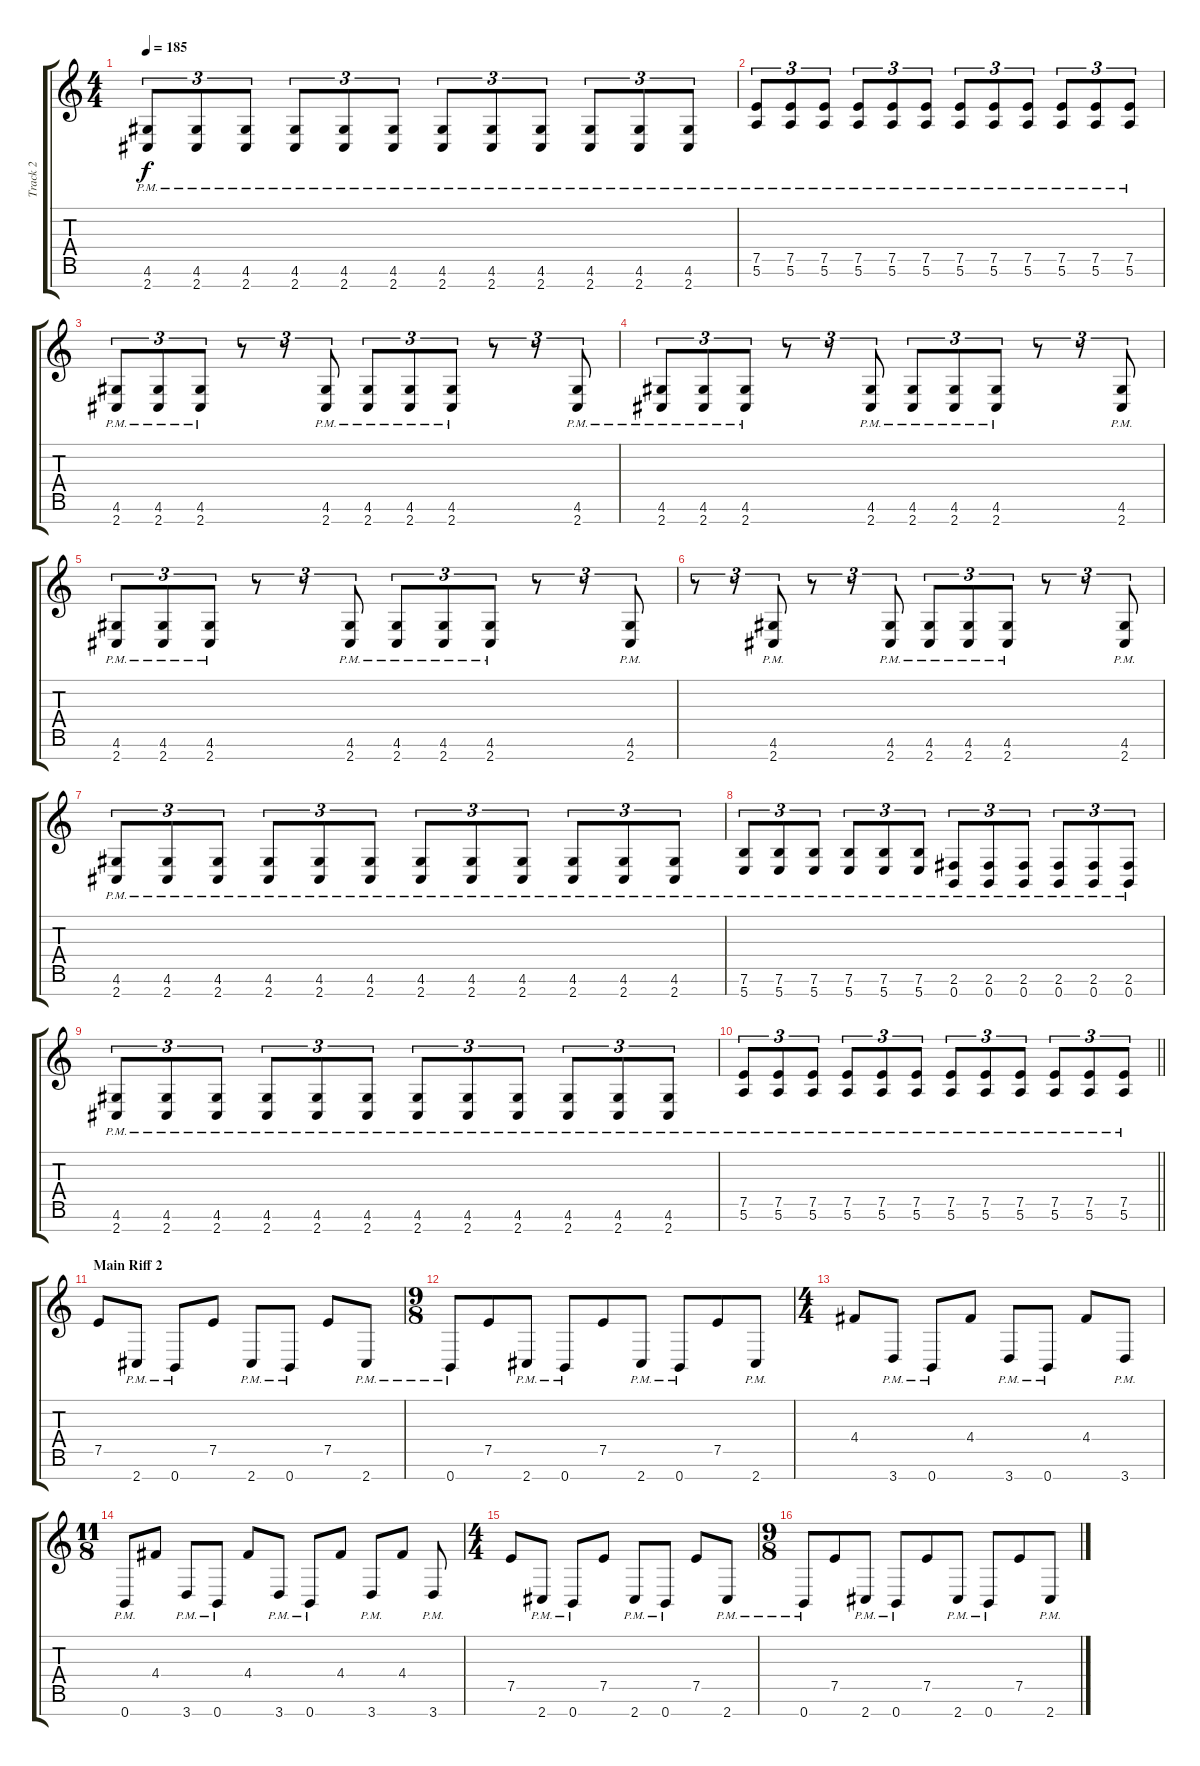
\track ("Track 2" "Track 2") {instrument distortionguitar}
\staff {score tabs}
\tuning (E4 B3 G3 D3 A2 E2 B1) {hide}
\ts (4 4)
\tempo 185
\clef g2
\ks c
(4.6{pm} 2.7{pm}).8{tu (3 2) dy f} (4.6{pm} 2.7{pm}).8{tu (3 2)} (4.6{pm} 2.7{pm}).8{tu (3 2)} (4.6{pm} 2.7{pm}).8{tu (3 2)} (4.6{pm} 2.7{pm}).8{tu (3 2)} (4.6{pm} 2.7{pm}).8{tu (3 2)} (4.6{pm} 2.7{pm}).8{tu (3 2)} (4.6{pm} 2.7{pm}).8{tu (3 2)} (4.6{pm} 2.7{pm}).8{tu (3 2)} (4.6{pm} 2.7{pm}).8{tu (3 2)} (4.6{pm} 2.7{pm}).8{tu (3 2)} (4.6{pm} 2.7{pm}).8{tu (3 2)} |
(7.5{pm} 5.6{pm}).8{tu (3 2)} (7.5{pm} 5.6{pm}).8{tu (3 2)} (7.5{pm} 5.6{pm}).8{tu (3 2)} (7.5{pm} 5.6{pm}).8{tu (3 2)} (7.5{pm} 5.6{pm}).8{tu (3 2)} (7.5{pm} 5.6{pm}).8{tu (3 2)} (7.5{pm} 5.6{pm}).8{tu (3 2)} (7.5{pm} 5.6{pm}).8{tu (3 2)} (7.5{pm} 5.6{pm}).8{tu (3 2)} (7.5{pm} 5.6{pm}).8{tu (3 2)} (7.5{pm} 5.6{pm}).8{tu (3 2)} (7.5{pm} 5.6{pm}).8{tu (3 2)} |
(4.6{pm} 2.7{pm}).8{tu (3 2)} (4.6{pm} 2.7{pm}).8{tu (3 2)} (4.6{pm} 2.7{pm}).8{tu (3 2)} r.8{tu (3 2)} r.8{tu (3 2)} (4.6{pm} 2.7{pm}).8{tu (3 2)} (4.6{pm} 2.7{pm}).8{tu (3 2)} (4.6{pm} 2.7{pm}).8{tu (3 2)} (4.6{pm} 2.7{pm}).8{tu (3 2)} r.8{tu (3 2)} r.8{tu (3 2)} (4.6{pm} 2.7{pm}).8{tu (3 2)} |
(4.6{pm} 2.7{pm}).8{tu (3 2)} (4.6{pm} 2.7{pm}).8{tu (3 2)} (4.6{pm} 2.7{pm}).8{tu (3 2)} r.8{tu (3 2)} r.8{tu (3 2)} (4.6{pm} 2.7{pm}).8{tu (3 2)} (4.6{pm} 2.7{pm}).8{tu (3 2)} (4.6{pm} 2.7{pm}).8{tu (3 2)} (4.6{pm} 2.7{pm}).8{tu (3 2)} r.8{tu (3 2)} r.8{tu (3 2)} (4.6{pm} 2.7{pm}).8{tu (3 2)} |
(4.6{pm} 2.7{pm}).8{tu (3 2)} (4.6{pm} 2.7{pm}).8{tu (3 2)} (4.6{pm} 2.7{pm}).8{tu (3 2)} r.8{tu (3 2)} r.8{tu (3 2)} (4.6{pm} 2.7{pm}).8{tu (3 2)} (4.6{pm} 2.7{pm}).8{tu (3 2)} (4.6{pm} 2.7{pm}).8{tu (3 2)} (4.6{pm} 2.7{pm}).8{tu (3 2)} r.8{tu (3 2)} r.8{tu (3 2)} (4.6{pm} 2.7{pm}).8{tu (3 2)} |
r.8{tu (3 2)} r.8{tu (3 2)} (4.6{pm} 2.7{pm}).8{tu (3 2)} r.8{tu (3 2)} r.8{tu (3 2)} (4.6{pm} 2.7{pm}).8{tu (3 2)} (4.6{pm} 2.7{pm}).8{tu (3 2)} (4.6{pm} 2.7{pm}).8{tu (3 2)} (4.6{pm} 2.7{pm}).8{tu (3 2)} r.8{tu (3 2)} r.8{tu (3 2)} (4.6{pm} 2.7{pm}).8{tu (3 2)} |
(4.6{pm} 2.7{pm}).8{tu (3 2)} (4.6{pm} 2.7{pm}).8{tu (3 2)} (4.6{pm} 2.7{pm}).8{tu (3 2)} (4.6{pm} 2.7{pm}).8{tu (3 2)} (4.6{pm} 2.7{pm}).8{tu (3 2)} (4.6{pm} 2.7{pm}).8{tu (3 2)} (4.6{pm} 2.7{pm}).8{tu (3 2)} (4.6{pm} 2.7{pm}).8{tu (3 2)} (4.6{pm} 2.7{pm}).8{tu (3 2)} (4.6{pm} 2.7{pm}).8{tu (3 2)} (4.6{pm} 2.7{pm}).8{tu (3 2)} (4.6{pm} 2.7{pm}).8{tu (3 2)} |
(7.6{pm} 5.7{pm}).8{tu (3 2)} (7.6{pm} 5.7{pm}).8{tu (3 2)} (7.6{pm} 5.7{pm}).8{tu (3 2)} (7.6{pm} 5.7{pm}).8{tu (3 2)} (7.6{pm} 5.7{pm}).8{tu (3 2)} (7.6{pm} 5.7{pm}).8{tu (3 2)} (2.6{pm} 0.7{pm}).8{tu (3 2)} (2.6{pm} 0.7{pm}).8{tu (3 2)} (2.6{pm} 0.7{pm}).8{tu (3 2)} (2.6{pm} 0.7{pm}).8{tu (3 2)} (2.6{pm} 0.7{pm}).8{tu (3 2)} (2.6{pm} 0.7{pm}).8{tu (3 2)} |
(4.6{pm} 2.7{pm}).8{tu (3 2)} (4.6{pm} 2.7{pm}).8{tu (3 2)} (4.6{pm} 2.7{pm}).8{tu (3 2)} (4.6{pm} 2.7{pm}).8{tu (3 2)} (4.6{pm} 2.7{pm}).8{tu (3 2)} (4.6{pm} 2.7{pm}).8{tu (3 2)} (4.6{pm} 2.7{pm}).8{tu (3 2)} (4.6{pm} 2.7{pm}).8{tu (3 2)} (4.6{pm} 2.7{pm}).8{tu (3 2)} (4.6{pm} 2.7{pm}).8{tu (3 2)} (4.6{pm} 2.7{pm}).8{tu (3 2)} (4.6{pm} 2.7{pm}).8{tu (3 2)} |
\barLineRight lightlight
(7.5{pm} 5.6{pm}).8{tu (3 2)} (7.5{pm} 5.6{pm}).8{tu (3 2)} (7.5{pm} 5.6{pm}).8{tu (3 2)} (7.5{pm} 5.6{pm}).8{tu (3 2)} (7.5{pm} 5.6{pm}).8{tu (3 2)} (7.5{pm} 5.6{pm}).8{tu (3 2)} (7.5{pm} 5.6{pm}).8{tu (3 2)} (7.5{pm} 5.6{pm}).8{tu (3 2)} (7.5{pm} 5.6{pm}).8{tu (3 2)} (7.5{pm} 5.6{pm}).8{tu (3 2)} (7.5{pm} 5.6{pm}).8{tu (3 2)} (7.5{pm} 5.6{pm}).8{tu (3 2)} |
\section ("" "Main Riff 2")
7.5.8 2.7{pm}.8 0.7{pm}.8 7.5.8 2.7{pm}.8 0.7{pm}.8 7.5.8 2.7{pm}.8 |
\ts (9 8)
0.7{pm}.8 7.5.8 2.7{pm}.8 0.7{pm}.8 7.5.8 2.7{pm}.8 0.7{pm}.8 7.5.8 2.7{pm}.8 |
\ts (4 4)
4.4.8 3.7{pm}.8 0.7{pm}.8 4.4.8 3.7{pm}.8 0.7{pm}.8 4.4.8 3.7{pm}.8 |
\ts (11 8)
0.7{pm}.8 4.4.8 3.7{pm}.8 0.7{pm}.8 4.4.8 3.7{pm}.8 0.7{pm}.8 4.4.8 3.7{pm}.8 4.4.8 3.7{pm}.8 |
\ts (4 4)
7.5.8 2.7{pm}.8 0.7{pm}.8 7.5.8 2.7{pm}.8 0.7{pm}.8 7.5.8 2.7{pm}.8 |
\ts (9 8)
0.7{pm}.8 7.5.8 2.7{pm}.8 0.7{pm}.8 7.5.8 2.7{pm}.8 0.7{pm}.8 7.5.8 2.7{pm}.8
